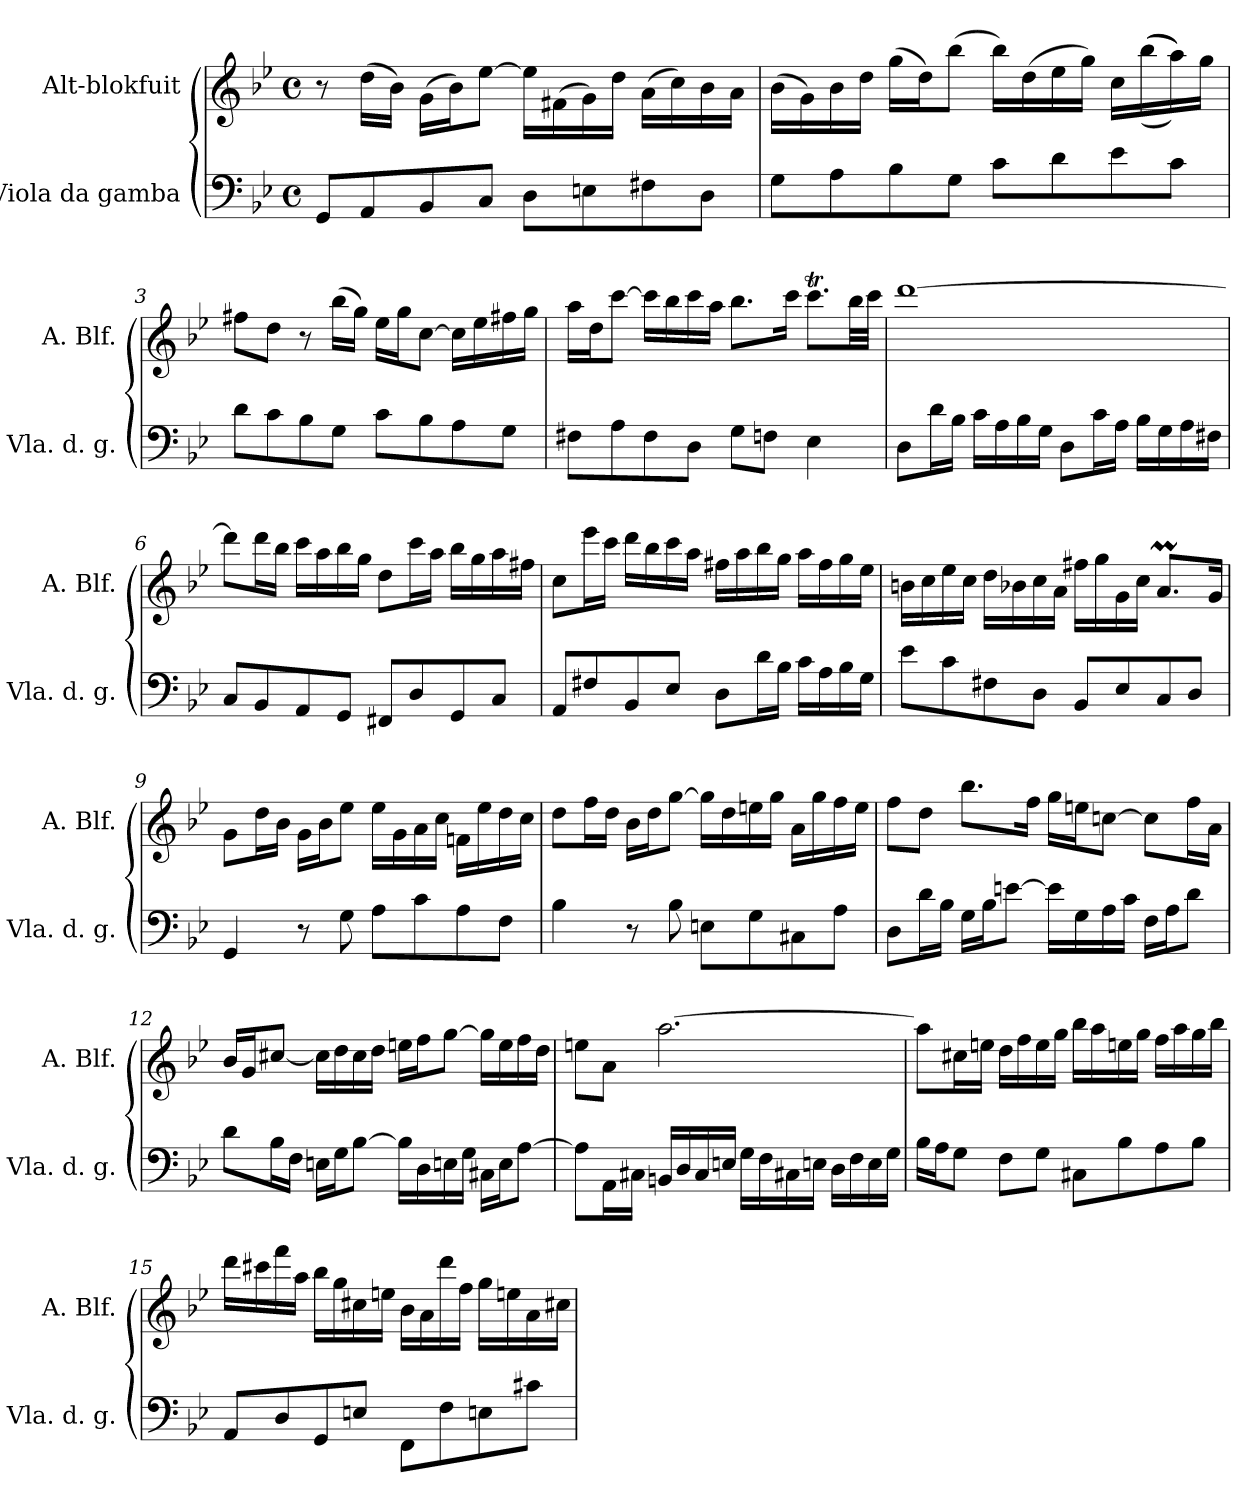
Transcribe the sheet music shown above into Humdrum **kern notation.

**kern	**kern
*part2	*part1
*staff2	*staff1
*I"Viola da gamba	*I"Alt-blokfuit
*I'Vla. d. g.	*I'A. Blf.
*clefF4	*clefG2
*k[b-e-]	*k[b-e-]
*M4/4	*M4/4
*met(c)	*met(c)
*MM40	*MM40
=1	=1
8GG/L	8r
8AA/	(16dd\LL
.	16b-\JJ)
8BB-/	(16g\LL
.	16b-\J)
8C/J	[8ee-\J
8D\L	16ee-\LL]
.	(16f#X\
8En\	16g\)
.	16dd\JJ
8F#X\	(16a\LL
.	16cc\)
8D\J	16b-\
.	16a\JJ
=2	=2
8G\L	(16b-\LL
.	16g\)
8A\	16b-\
.	16dd\JJ
8B-\	(16gg\LL
.	16dd\J)
8G\J	(8bb-\J
8c\L	16bb-\LL)
.	(16dd\
8d\	16ee-\
.	16gg\JJ)
8e-\	16cc\LL
.	(((16bb-\
8c\J	16aa\)))
.	16gg\JJ
!!LO:LB:g=z
=3	=3
8d\L	8ff#X\L
8c\	8dd\J
8B-\	8r
8G\J	(16bb-\LL
.	16gg\JJ)
8c\L	16ee-\LL
.	16gg\J
8B-\	[8cc\J
8A\	16cc\LL]
.	16ee-\
8G\J	16ff#X\
.	16gg\JJ
=4	=4
8F#X\L	16aa\LL
.	16dd\J
8A\	[8ccc\J
8F#\	16ccc\LL]
.	16bb-\
8D\J	16ccc\
.	16aa\JJ
8G\L	8.bb-\L
8Fn\J	.
.	16ccc\Jk
4E-\	8.cccT\L
.	32bb-\LL
.	32ccc\JJJ
!!LO:LB:g=z
=5	=5
8D\L	[1ddd
16d\L	.
16B-\JJ	.
16c\LL	.
16A\	.
16B-\	.
16G\JJ	.
8D\L	.
16c\L	.
16A\JJ	.
16B-\LL	.
16G\	.
16A\	.
16F#X\JJ	.
=6	=6
8C/L	8ddd\L]
8BB-/	16ddd\L
.	16bb-\JJ
8AA/	16ccc\LL
.	16aa\
8GG/J	16bb-\
.	16gg\JJ
8FF#X/L	8dd\L
8D/	16ccc\L
.	16aa\JJ
8GG/	16bb-\LL
.	16gg\
8C/J	16aa\
.	16ff#X\JJ
!!LO:LB:g=z
=7	=7
8AA/L	8cc\L
8F#X/	16eee-\L
.	16ccc\JJ
8BB-/	16ddd\LL
.	16bb-\
8E-/J	16ccc\
.	16aa\JJ
8D\L	16ff#X\LL
.	16aa\
16d\L	16bb-\
16B-\JJ	16gg\JJ
16c\LL	16aa\LL
16A\	16ff#\
16B-\	16gg\
16G\JJ	16ee-\JJ
=8	=8
8e-\L	16bn\LL
.	16cc\
8c\	16ee-\
.	16cc\JJ
8F#X\	16dd\LL
.	16b-X\
8D\J	16cc\
.	16a\JJ
8BB-/L	16ff#X\LL
.	16gg\
8E-/	16g\
.	16cc\JJ
8C/	8.am/L
8D/J	.
.	16g/Jk
!!LO:LB:g=z
=9	=9
4GG/	8g\L
.	16dd\L
.	16b-\JJ
8r	16g\LL
.	16b-\J
8G\	8ee-\J
8A\L	16ee-\LL
.	16g\
8c\	16a\
.	16cc\JJ
8A\	16fn\LL
.	16ee-\
8F\J	16dd\
.	16cc\JJ
=10	=10
4B-\	8dd\L
.	16ff\L
.	16dd\JJ
8r	16b-\LL
.	16dd\J
8B-\	[8gg\J
8En\L	16gg\LL]
.	16dd\
8G\	16een\
.	16gg\JJ
8C#X\	16a\LL
.	16gg\
8A\J	16ff\
.	16ee\JJ
!!LO:PB:g=z
=11	=11
8D\L	8ff\L
16d\L	8dd\J
16B-\JJ	.
16G\LL	8.bb-\L
16B-\J	.
[8en\J	.
.	16ff\Jk
16e\LL]	16gg\LL
16G\	16een\J
16A\	[8ccn\J
16c\JJ	.
16F\LL	8cc\L]
16A\J	.
8d\J	16ff\L
.	16a\JJ
=12	=12
8d\L	16b-/LL
.	16g/J
16B-\L	[8cc#X/J
16F\JJ	.
16En\LL	16cc#\LL]
16G\J	16dd\
[8B-\J	16cc#\
.	16dd\JJ
16B-\LL]	16een\LL
16D\	16ff\J
16En\	[8gg\J
16G\JJ	.
16C#X\LL	16gg\LL]
16E\J	16ee\
[8A\J	16ff\
.	16dd\JJ
!!LO:LB:g=z
=13	=13
8A\L]	8een\L
16AA\L	8a\J
16C#X\JJ	.
16BBn/LL	[2.aa\
16D/	.
16C#/	.
16En/JJ	.
16G\LL	.
16F\	.
16C#X\	.
16En\JJ	.
16D\LL	.
16F\	.
16E\	.
16G\JJ	.
!!LO:LB:g=z
=14	=14
16B-\LL	8aa\L]
16A\J	.
8G\J	16cc#X\L
.	16een\JJ
8F\L	16dd\LL
.	16ff\
8G\J	16ee\
.	16gg\JJ
8C#X\L	16bb-\LL
.	16aa\
8B-\	16een\
.	16gg\JJ
8A\	16ff\LL
.	16aa\
8B-\J	16gg\
.	16bb-\JJ
=15	=15
8AA/L	16ddd\LL
.	16ccc#X\
8D/	16fff\
.	16aa\JJ
8GG/	16bb-\LL
.	16gg\
8En/J	16cc#X\
.	16een\JJ
8FF\L	16b-\LL
.	16a\
8F\	16ddd\
.	16ff\JJ
8En\	16gg\LL
.	16een\
8c#X\J	16a\
.	16cc#X\JJ
=	=
*-	*-
